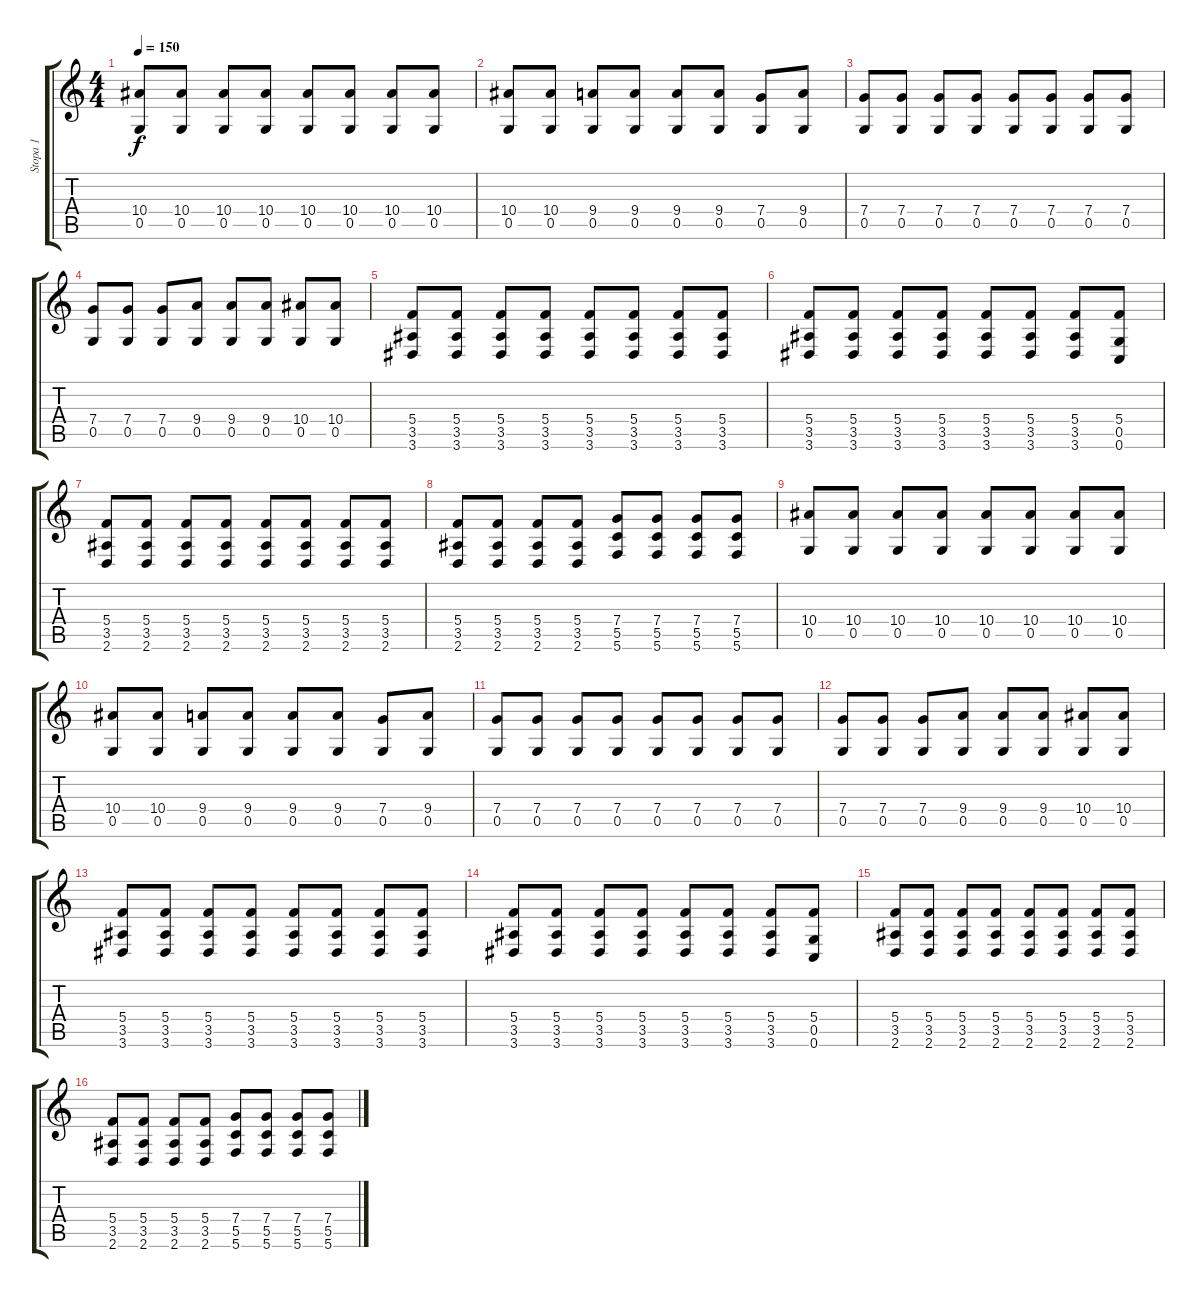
\track ("Stopa 1" "Stopa 1") {instrument electricguitarclean}
\staff {score tabs}
\tuning (D4 A3 F3 C3 G2 C2) {hide}
\ts (4 4)
\tempo 150
\clef g2
\ks c
(10.4 0.5).8{dy f} (10.4 0.5).8 (10.4 0.5).8 (10.4 0.5).8 (10.4 0.5).8 (10.4 0.5).8 (10.4 0.5).8 (10.4 0.5).8 |
(10.4 0.5).8 (10.4 0.5).8 (9.4 0.5).8 (9.4 0.5).8 (9.4 0.5).8 (9.4 0.5).8 (7.4 0.5).8 (9.4 0.5).8 |
(7.4 0.5).8 (7.4 0.5).8 (7.4 0.5).8 (7.4 0.5).8 (7.4 0.5).8 (7.4 0.5).8 (7.4 0.5).8 (7.4 0.5).8 |
(7.4 0.5).8 (7.4 0.5).8 (7.4 0.5).8 (9.4 0.5).8 (9.4 0.5).8 (9.4 0.5).8 (10.4 0.5).8 (10.4 0.5).8 |
(5.4 3.5 3.6).8 (5.4 3.5 3.6).8 (5.4 3.5 3.6).8 (5.4 3.5 3.6).8 (5.4 3.5 3.6).8 (5.4 3.5 3.6).8 (5.4 3.5 3.6).8 (5.4 3.5 3.6).8 |
(5.4 3.5 3.6).8 (5.4 3.5 3.6).8 (5.4 3.5 3.6).8 (5.4 3.5 3.6).8 (5.4 3.5 3.6).8 (5.4 3.5 3.6).8 (5.4 3.5 3.6).8 (5.4 0.5 0.6).8 |
(5.4 3.5 2.6).8 (5.4 3.5 2.6).8 (5.4 3.5 2.6).8 (5.4 3.5 2.6).8 (5.4 3.5 2.6).8 (5.4 3.5 2.6).8 (5.4 3.5 2.6).8 (5.4 3.5 2.6).8 |
(5.4 3.5 2.6).8 (5.4 3.5 2.6).8 (5.4 3.5 2.6).8 (5.4 3.5 2.6).8 (7.4 5.5 5.6).8 (7.4 5.5 5.6).8 (7.4 5.5 5.6).8 (7.4 5.5 5.6).8 |
(10.4 0.5).8 (10.4 0.5).8 (10.4 0.5).8 (10.4 0.5).8 (10.4 0.5).8 (10.4 0.5).8 (10.4 0.5).8 (10.4 0.5).8 |
(10.4 0.5).8 (10.4 0.5).8 (9.4 0.5).8 (9.4 0.5).8 (9.4 0.5).8 (9.4 0.5).8 (7.4 0.5).8 (9.4 0.5).8 |
(7.4 0.5).8 (7.4 0.5).8 (7.4 0.5).8 (7.4 0.5).8 (7.4 0.5).8 (7.4 0.5).8 (7.4 0.5).8 (7.4 0.5).8 |
(7.4 0.5).8 (7.4 0.5).8 (7.4 0.5).8 (9.4 0.5).8 (9.4 0.5).8 (9.4 0.5).8 (10.4 0.5).8 (10.4 0.5).8 |
(5.4 3.5 3.6).8 (5.4 3.5 3.6).8 (5.4 3.5 3.6).8 (5.4 3.5 3.6).8 (5.4 3.5 3.6).8 (5.4 3.5 3.6).8 (5.4 3.5 3.6).8 (5.4 3.5 3.6).8 |
(5.4 3.5 3.6).8 (5.4 3.5 3.6).8 (5.4 3.5 3.6).8 (5.4 3.5 3.6).8 (5.4 3.5 3.6).8 (5.4 3.5 3.6).8 (5.4 3.5 3.6).8 (5.4 0.5 0.6).8 |
(5.4 3.5 2.6).8 (5.4 3.5 2.6).8 (5.4 3.5 2.6).8 (5.4 3.5 2.6).8 (5.4 3.5 2.6).8 (5.4 3.5 2.6).8 (5.4 3.5 2.6).8 (5.4 3.5 2.6).8 |
(5.4 3.5 2.6).8 (5.4 3.5 2.6).8 (5.4 3.5 2.6).8 (5.4 3.5 2.6).8 (7.4 5.5 5.6).8 (7.4 5.5 5.6).8 (7.4 5.5 5.6).8 (7.4 5.5 5.6).8
